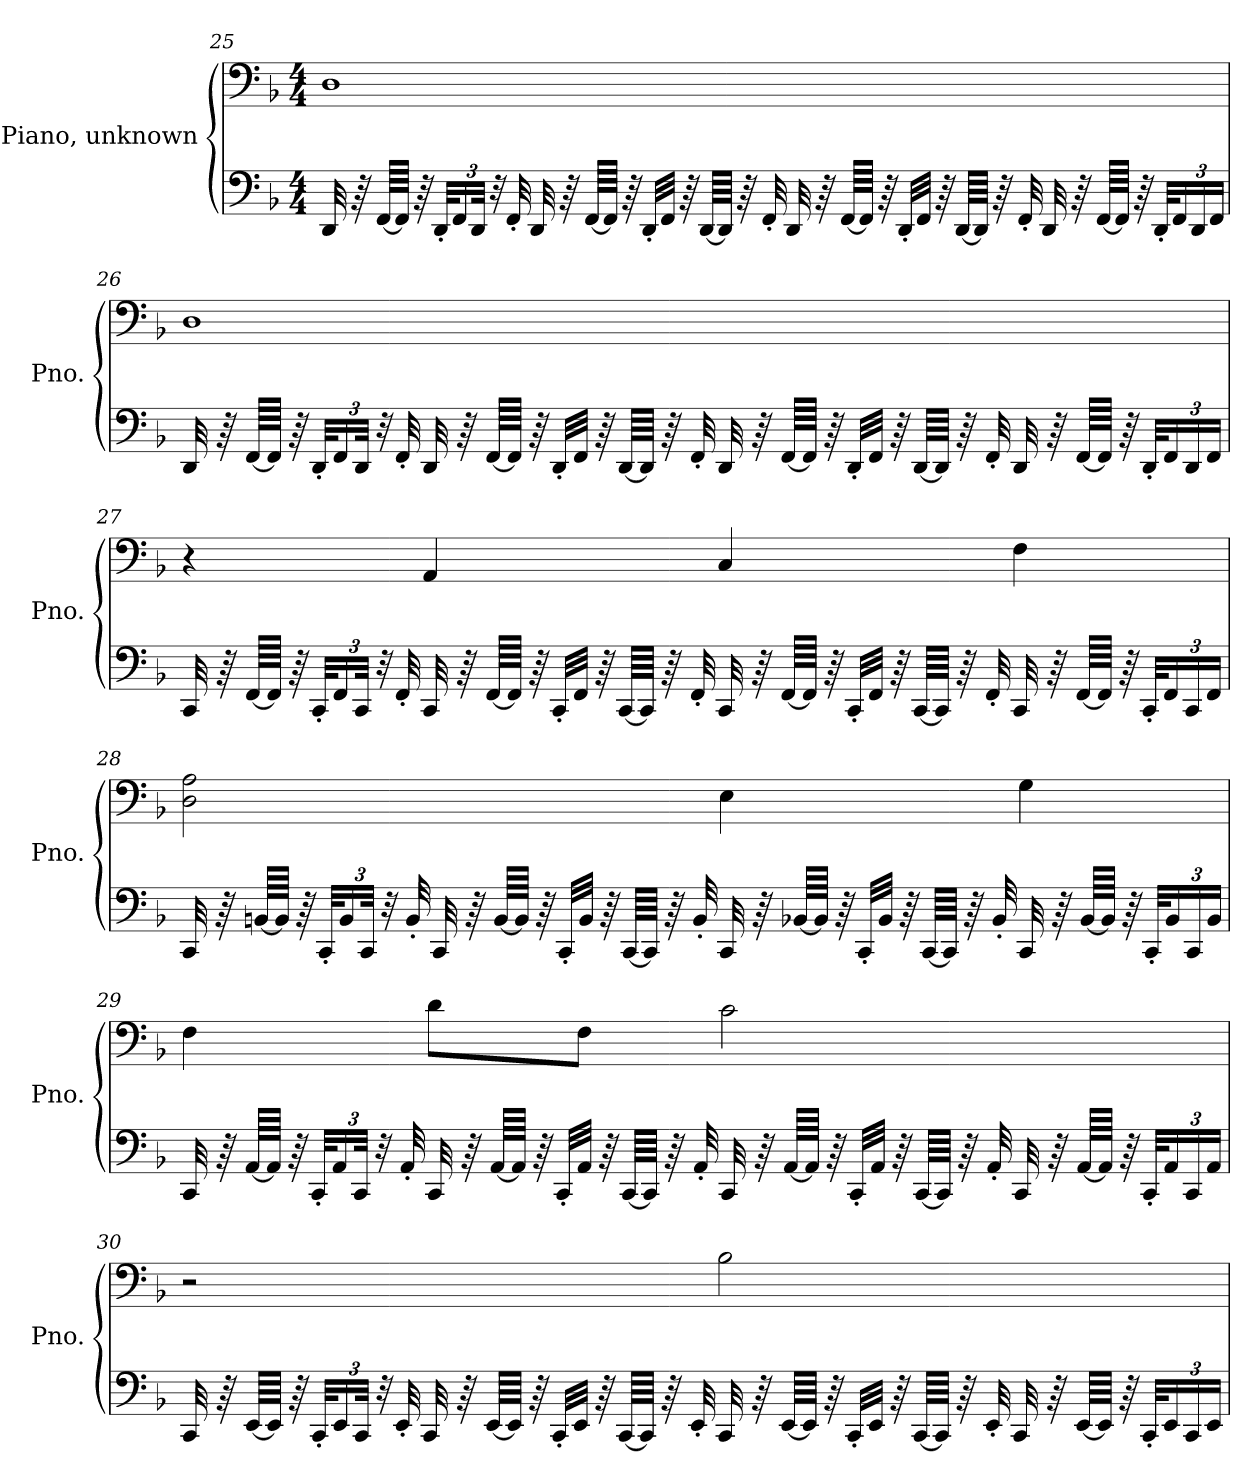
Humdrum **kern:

**kern	**kern
*part1	*part1
*staff2	*staff1
*I"Piano, unknown	*
*I'Pno.	*
!!LO:PB:g=z
*clefF4	*clefF4
*k[b-]	*k[b-]
*M4/4	*M4/4
=25	=25
32DD/	1D
64r	.
[64FF/LLLL	.
64FF/JJJJ]	.
64r	.
32DD'/KLL	.
*Xbrackettup	*
24FF/	.
48DD/JJk	.
32r	.
32FF'/	.
32DD/	.
64r	.
[64FF/LLLL	.
64FF/JJJJ]	.
64r	.
32DD'/LLL	.
32FF/JJJ	.
64r	.
[64DD/LLLL	.
64DD/JJJJ]	.
64r	.
32FF'/	.
32DD/	.
64r	.
[64FF/LLLL	.
64FF/JJJJ]	.
64r	.
32DD'/LLL	.
32FF/JJJ	.
64r	.
[64DD/LLLL	.
64DD/JJJJ]	.
64r	.
32FF'/	.
32DD/	.
64r	.
[64FF/LLLL	.
64FF/JJJJ]	.
64r	.
32DD'/KLL	.
24FF/	.
24DD/	.
24FF/JJ	.
!!LO:LB:g=z
=26	=26
32DD/	1D
64r	.
[64FF/LLLL	.
64FF/JJJJ]	.
64r	.
32DD'/KLL	.
24FF/	.
48DD/JJk	.
32r	.
32FF'/	.
32DD/	.
64r	.
[64FF/LLLL	.
64FF/JJJJ]	.
64r	.
32DD'/LLL	.
32FF/JJJ	.
64r	.
[64DD/LLLL	.
64DD/JJJJ]	.
64r	.
32FF'/	.
32DD/	.
64r	.
[64FF/LLLL	.
64FF/JJJJ]	.
64r	.
32DD'/LLL	.
32FF/JJJ	.
64r	.
[64DD/LLLL	.
64DD/JJJJ]	.
64r	.
32FF'/	.
32DD/	.
64r	.
[64FF/LLLL	.
64FF/JJJJ]	.
64r	.
32DD'/KLL	.
24FF/	.
24DD/	.
24FF/JJ	.
!!LO:LB:g=z
=27	=27
32CC/	4r
64r	.
[64FF/LLLL	.
64FF/JJJJ]	.
64r	.
32CC'/KLL	.
24FF/	.
48CC/JJk	.
32r	.
32FF'/	.
32CC/	4AA/
64r	.
[64FF/LLLL	.
64FF/JJJJ]	.
64r	.
32CC'/LLL	.
32FF/JJJ	.
64r	.
[64CC/LLLL	.
64CC/JJJJ]	.
64r	.
32FF'/	.
32CC/	4C/
64r	.
[64FF/LLLL	.
64FF/JJJJ]	.
64r	.
32CC'/LLL	.
32FF/JJJ	.
64r	.
[64CC/LLLL	.
64CC/JJJJ]	.
64r	.
32FF'/	.
32CC/	4F\
64r	.
[64FF/LLLL	.
64FF/JJJJ]	.
64r	.
32CC'/KLL	.
24FF/	.
24CC/	.
24FF/JJ	.
!!LO:LB:g=z
=28	=28
32CC/	2D\ 2A\
64r	.
[64BBn/LLLL	.
64BB/JJJJ]	.
64r	.
32CC'/KLL	.
24BB/	.
48CC/JJk	.
32r	.
32BB'/	.
32CC/	.
64r	.
[64BB/LLLL	.
64BB/JJJJ]	.
64r	.
32CC'/LLL	.
32BB/JJJ	.
64r	.
[64CC/LLLL	.
64CC/JJJJ]	.
64r	.
32BB'/	.
32CC/	4E\
64r	.
[64BB-X/LLLL	.
64BB-/JJJJ]	.
64r	.
32CC'/LLL	.
32BB-/JJJ	.
64r	.
[64CC/LLLL	.
64CC/JJJJ]	.
64r	.
32BB-'/	.
32CC/	4G\
64r	.
[64BB-/LLLL	.
64BB-/JJJJ]	.
64r	.
32CC'/KLL	.
24BB-/	.
24CC/	.
24BB-/JJ	.
!!LO:LB:g=z
=29	=29
32CC/	4F\
64r	.
[64AA/LLLL	.
64AA/JJJJ]	.
64r	.
32CC'/KLL	.
24AA/	.
48CC/JJk	.
32r	.
32AA'/	.
32CC/	8d\L
64r	.
[64AA/LLLL	.
64AA/JJJJ]	.
64r	.
32CC'/LLL	.
32AA/JJJ	8F\J
64r	.
[64CC/LLLL	.
64CC/JJJJ]	.
64r	.
32AA'/	.
32CC/	2c\
64r	.
[64AA/LLLL	.
64AA/JJJJ]	.
64r	.
32CC'/LLL	.
32AA/JJJ	.
64r	.
[64CC/LLLL	.
64CC/JJJJ]	.
64r	.
32AA'/	.
32CC/	.
64r	.
[64AA/LLLL	.
64AA/JJJJ]	.
64r	.
32CC'/KLL	.
24AA/	.
24CC/	.
24AA/JJ	.
!!LO:LB:g=z
=30	=30
32CC/	2r
64r	.
[64EE/LLLL	.
64EE/JJJJ]	.
64r	.
32CC'/KLL	.
24EE/	.
48CC/JJk	.
32r	.
32EE'/	.
32CC/	.
64r	.
[64EE/LLLL	.
64EE/JJJJ]	.
64r	.
32CC'/LLL	.
32EE/JJJ	.
64r	.
[64CC/LLLL	.
64CC/JJJJ]	.
64r	.
32EE'/	.
32CC/	2B-\
64r	.
[64EE/LLLL	.
64EE/JJJJ]	.
64r	.
32CC'/LLL	.
32EE/JJJ	.
64r	.
[64CC/LLLL	.
64CC/JJJJ]	.
64r	.
32EE'/	.
32CC/	.
64r	.
[64EE/LLLL	.
64EE/JJJJ]	.
64r	.
32CC'/KLL	.
24EE/	.
24CC/	.
24EE/JJ	.
=	=
*-	*-
